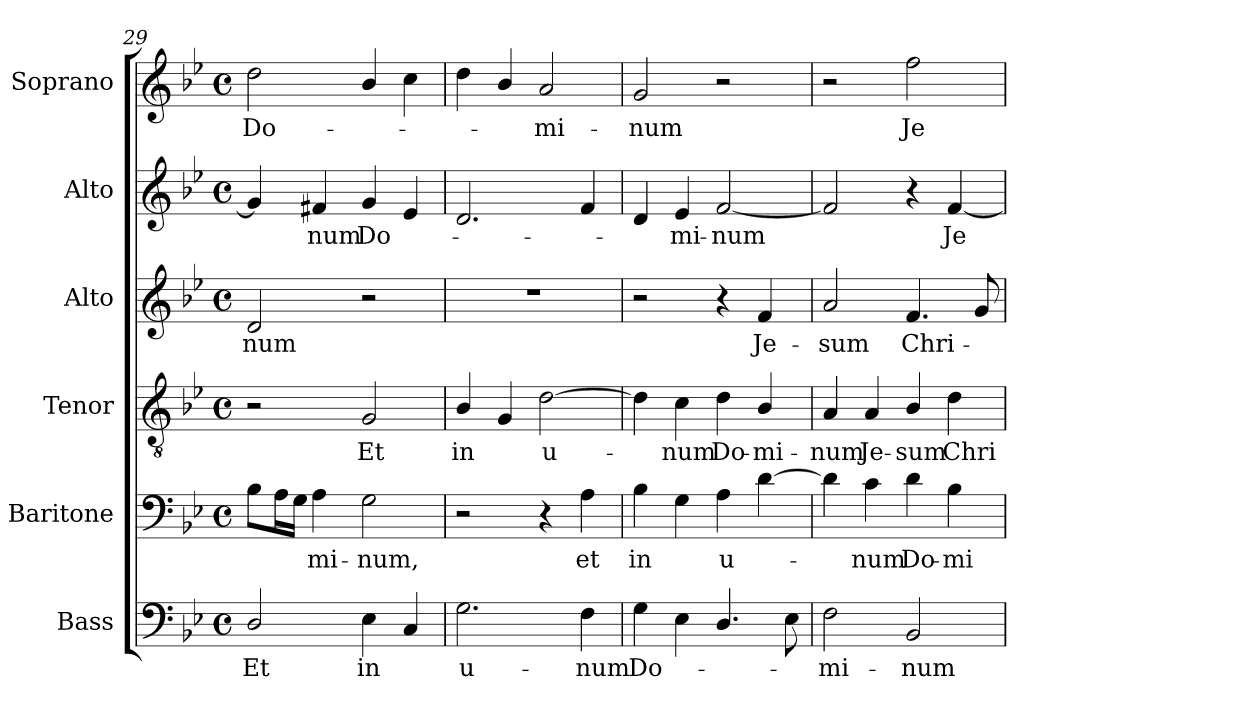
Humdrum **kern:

**kern	**text	**kern	**text	**kern	**text	**kern	**text	**kern	**text	**kern	**text
*part6	*part6	*part5	*part5	*part4	*part4	*part3	*part3	*part2	*part2	*part1	*part1
*staff6	*staff6	*staff5	*staff5	*staff4	*staff4	*staff3	*staff3	*staff2	*staff2	*staff1	*staff1
*I"Bass	*	*I"Baritone	*	*I"Tenor	*	*I"Alto	*	*I"Alto	*	*I"Soprano	*
*I'B.	*	*I'Bar.	*	*I'T.	*	*I'A.	*	*I'A.	*	*I'S.	*
*clefF4	*	*clefF4	*	*clefGv2	*	*clefG2	*	*clefG2	*	*clefG2	*
*	*	*	*	*ITrd7c12	*	*	*	*	*	*	*
*k[b-e-]	*	*k[b-e-]	*	*k[b-e-]	*	*k[b-e-]	*	*k[b-e-]	*	*k[b-e-]	*
*B-:	*	*B-:	*	*B-:	*	*B-:	*	*B-:	*	*B-:	*
*M4/4	*	*M4/4	*	*M4/4	*	*M4/4	*	*M4/4	*	*M4/4	*
*met(c)	*	*met(c)	*	*met(c)	*	*met(c)	*	*met(c)	*	*met(c)	*
=29	=29	=29	=29	=29	=29	=29	=29	=29	=29	=29	=29
!	!LO:LY:b:color=#000000	!	!	!	!	!	!	!	!	!	!
!	!	!	!	!	!	!	!LO:LY:b:color=#000000	!	!	!	!
!	!	!	!	!	!	!	!	!	!	!	!LO:LY:b:color=#000000
2Di/	Et	8B-i\L	.	2r	.	2di/	-num	4gi/]	.	2ddi\	Do-
.	.	16Ai\L	.	.	.	.	.	.	.	.	.
.	.	16Gi\JJ	.	.	.	.	.	.	.	.	.
!	!	!	!LO:LY:b:color=#000000	!	!	!	!	!	!	!	!
!	!	!	!	!	!	!	!	!	!LO:LY:b:color=#000000	!	!
.	.	4Ai\	-mi-	.	.	.	.	4f#i/	-num	.	.
!	!LO:LY:b:color=#000000	!	!	!	!	!	!	!	!	!	!
!	!	!	!LO:LY:b:color=#000000	!	!	!	!	!	!	!	!
!	!	!	!	!	!LO:LY:b:color=#000000	!	!	!	!	!	!
!	!	!	!	!	!	!	!	!	!LO:LY:b:color=#000000	!	!
4E-i\	in	2Gi\	-num,	2GGi/	Et	2r	.	4gi/	Do-	4b-i/	.
4Ci/	.	.	.	.	.	.	.	4e-i/	.	4cci\	.
=30	=30	=30	=30	=30	=30	=30	=30	=30	=30	=30	=30
!	!LO:LY:b:color=#000000	!	!	!	!	!	!	!	!	!	!
!	!	!	!	!	!LO:LY:b:color=#000000	!	!	!	!	!	!
2.Gi\	u-	2r	.	4BB-i/	in	1r	.	2.di/	.	4ddi\	.
.	.	.	.	4GGi/	.	.	.	.	.	4b-i/	.
!	!	!	!	!	!LO:LY:b:color=#000000	!	!	!	!	!	!
!	!	!	!	!	!	!	!	!	!	!	!LO:LY:b:color=#000000
.	.	4r	.	[2Di\	u-	.	.	.	.	2ai/	-mi-
!	!LO:LY:b:color=#000000	!	!	!	!	!	!	!	!	!	!
!	!	!	!LO:LY:b:color=#000000	!	!	!	!	!	!	!	!
4Fi\	-num	4Ai\	et	.	.	.	.	4fi/	.	.	.
!!LO:LB:g=z
=31	=31	=31	=31	=31	=31	=31	=31	=31	=31	=31	=31
!	!LO:LY:b:color=#000000	!	!	!	!	!	!	!	!	!	!
!	!	!	!LO:LY:b:color=#000000	!	!	!	!	!	!	!	!
!	!	!	!	!	!	!	!	!	!	!	!LO:LY:b:color=#000000
4Gi\	Do-	4B-i\	in	4Di\]	.	2r	.	4di/	.	2gi/	-num
!	!	!	!	!	!LO:LY:b:color=#000000	!	!	!	!	!	!
!	!	!	!	!	!	!	!	!	!LO:LY:b:color=#000000	!	!
4E-i\	.	4Gi\	.	4Ci\	-num	.	.	4e-i/	-mi-	.	.
!	!	!	!LO:LY:b:color=#000000	!	!	!	!	!	!	!	!
!	!	!	!	!	!LO:LY:b:color=#000000	!	!	!	!	!	!
!	!	!	!	!	!	!	!	!	!LO:LY:b:color=#000000	!	!
4.Di/	.	4Ai\	u-	4Di\	Do-	4r	.	[2fi/	-num	2r	.
!	!	!	!	!	!LO:LY:b:color=#000000	!	!	!	!	!	!
!	!	!	!	!	!	!	!LO:LY:b:color=#000000	!	!	!	!
.	.	[4di\	.	4BB-i/	-mi-	4fi/	Je-	.	.	.	.
8E-i\	.	.	.	.	.	.	.	.	.	.	.
=32	=32	=32	=32	=32	=32	=32	=32	=32	=32	=32	=32
!	!LO:LY:b:color=#000000	!	!	!	!	!	!	!	!	!	!
!	!	!	!	!	!LO:LY:b:color=#000000	!	!	!	!	!	!
!	!	!	!	!	!	!	!LO:LY:b:color=#000000	!	!	!	!
2Fi\	-mi-	4di\]	.	4AAi/	-num	2ai/	-sum	2fi/]	.	2r	.
!	!	!	!LO:LY:b:color=#000000	!	!	!	!	!	!	!	!
!	!	!	!	!	!LO:LY:b:color=#000000	!	!	!	!	!	!
.	.	4ci\	-num	4AAi/	Je-	.	.	.	.	.	.
!	!LO:LY:b:color=#000000	!	!	!	!	!	!	!	!	!	!
!	!	!	!LO:LY:b:color=#000000	!	!	!	!	!	!	!	!
!	!	!	!	!	!LO:LY:b:color=#000000	!	!	!	!	!	!
!	!	!	!	!	!	!	!LO:LY:b:color=#000000	!	!	!	!
!	!	!	!	!	!	!	!	!	!	!	!LO:LY:b:color=#000000
2BB-i/	-num	4di\	Do-	4BB-i/	-sum	4.fi/	Chri-	4r	.	2ffi\	Je-
!	!	!	!LO:LY:b:color=#000000	!	!	!	!	!	!	!	!
!	!	!	!	!	!LO:LY:b:color=#000000	!	!	!	!	!	!
!	!	!	!	!	!	!	!	!	!LO:LY:b:color=#000000	!	!
.	.	4B-i\	-mi-	4Di\	Chri-	.	.	[4fi/	Je-	.	.
.	.	.	.	.	.	8gi/	.	.	.	.	.
=	=	=	=	=	=	=	=	=	=	=	=
*-	*-	*-	*-	*-	*-	*-	*-	*-	*-	*-	*-
